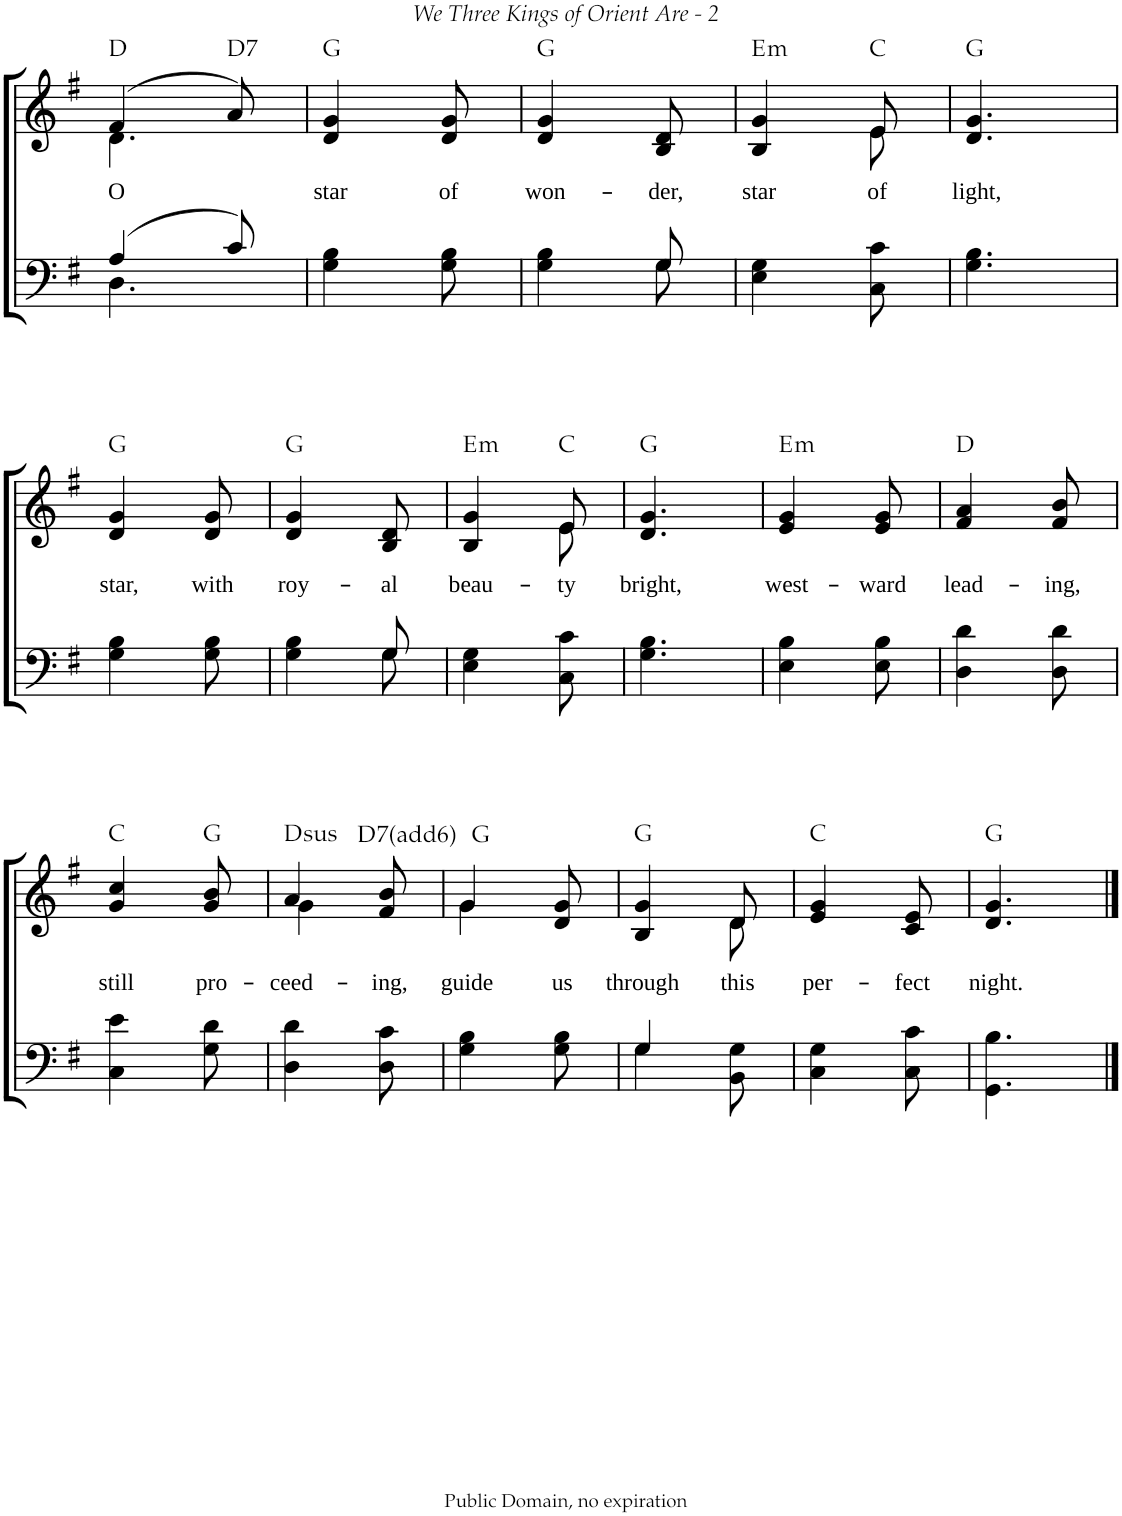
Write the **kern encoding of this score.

**kern	**kern	**text	**harte
*part2	*part1	*part1	*part1
*staff2	*staff1	*staff1	*
*I"Piano	*I"Piano	*	*
*I'Pno	*I'Pno	*	*
!!LO:PB:g=z
*clefF4	*clefG2	*	*
*k[f#]	*k[f#]	*	*
*M3/8	*M3/8	*	*
=15	=15	=15	=15
*^	*	*	*
!	!	!	!LO:LY:b	!
*	*	*^	*	*
(>4A/	4.D\	(>4f#/	4.d\	O	D:maj
!	!	!	!	!	!LO:H:kt=7
8c/)	.	8a/)	.	.	D:7
*v	*v	*	*	*	*
*	*v	*v	*	*
=16	=16	=16	=16
!	!	!LO:LY:b	!
4G\ 4B\	4d/ 4g/	star	G:maj
!	!	!LO:LY:b	!
8G\ 8B\	8d/ 8g/	of	.
=17	=17	=17	=17
*^	*	*	*
!	!	!	!LO:LY:b	!
4G\ 4B\	4ryy	4d/ 4g/	won-	G:maj
!	!	!	!LO:LY:b	!
8G/	8G\	8B/ 8d/	-der,	.
=18	=18	=18	=18	=18
!	!	!	!LO:LY:b	!LO:H:kt=m
*v	*v	*^	*	*
4E\ 4G\	4B/ 4g/	4ryy	star	E:min
!	!	!	!LO:LY:b	!
8C\ 8c\	8e/	8e\	of	C:maj
=19	=19	=19	=19	=19
!	!	!	!LO:LY:b	!
*	*v	*v	*	*
4.G\ 4.B\	4.d/ 4.g/	light,	G:maj
!!LO:LB:g=z
=20	=20	=20	=20
!	!	!LO:LY:b	!
4G\ 4B\	4d/ 4g/	star,	G:maj
!	!	!LO:LY:b	!
8G\ 8B\	8d/ 8g/	with	.
=21	=21	=21	=21
*^	*	*	*
!	!	!	!LO:LY:b	!
4G\ 4B\	4ryy	4d/ 4g/	roy-	G:maj
!	!	!	!LO:LY:b	!
8G\	8G/	8B/ 8d/	-al	.
=22	=22	=22	=22	=22
!	!	!	!LO:LY:b	!LO:H:kt=m
*v	*v	*^	*	*
4E\ 4G\	4B/ 4g/	4ryy	beau-	E:min
!	!	!	!LO:LY:b	!
8C\ 8c\	8e/	8e\	-ty	C:maj
=23	=23	=23	=23	=23
!	!	!	!LO:LY:b	!
*	*v	*v	*	*
4.G\ 4.B\	4.d/ 4.g/	bright,	G:maj
=24	=24	=24	=24
!	!	!LO:LY:b	!LO:H:kt=m
4E\ 4B\	4e/ 4g/	west-	E:min
!	!	!LO:LY:b	!
8E\ 8B\	8e/ 8g/	-ward	.
=25	=25	=25	=25
!	!	!LO:LY:b	!
4D\ 4d\	4f#/ 4a/	lead-	D:maj
!	!	!LO:LY:b	!
8D\ 8d\	8f#/ 8b/	-ing,	.
!!LO:LB:g=z
=26	=26	=26	=26
!	!	!LO:LY:b	!
4C\ 4e\	4g/ 4cc/	still	C:maj
!	!	!LO:LY:b	!
8G\ 8d\	8g/ 8b/	pro-	G:maj
=27	=27	=27	=27
!	!	!LO:LY:b	!LO:H:kt=sus
*	*^	*	*
4D\ 4d\	4a/	4g\	-ceed-	D:sus4
!	!	!	!LO:LY:b	!LO:H:kt=7
8D\ 8c\	8f#/ 8b/	8ryy	-ing,	D:7(6)
=28	=28	=28	=28	=28
!	!	!	!LO:LY:b	!
4G\ 4B\	4g/	4g\	guide	G:maj
!	!	!	!LO:LY:b	!
8G\ 8B\	8d/ 8g/	8ryy	us	.
=29	=29	=29	=29	=29
*^	*	*	*	*
!	!	!	!	!LO:LY:b	!
4G/	4G\	4B/ 4g/	4ryy	through	G:maj
!	!	!	!	!LO:LY:b	!
8BB\ 8G\	8ryy	8d/	8d\	this	.
=30	=30	=30	=30	=30	=30
!	!	!	!	!LO:LY:b	!
*v	*v	*	*	*	*
*	*v	*v	*	*
4C\ 4G\	4e/ 4g/	per-	C:maj
!	!	!LO:LY:b	!
8C\ 8c\	8c/ 8e/	-fect	.
=31	=31	=31	=31
!	!	!LO:LY:b	!
4.GG\ 4.B\	4.d/ 4.g/	night.	G:maj
==	==	==	==
*-	*-	*-	*-
